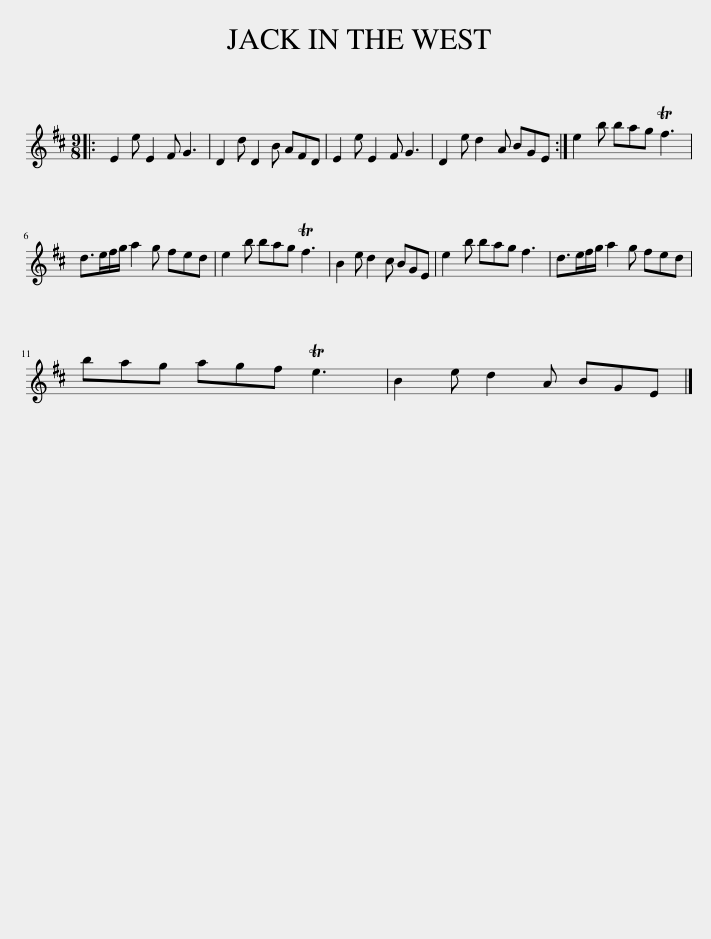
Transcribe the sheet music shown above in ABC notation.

X:1
L:1/8
M:9/8
I:linebreak $
K:D
V:1 treble
V:1
|: E2 e E2 F G3 | D2 d D2 B AFD | E2 e E2 F G3 | D2 e d2 A BGE :| e2 b bag Tf3 |$ %5
 d>ef/g/ a2 g fed | e2 b bag Tf3 | B2 e d2 c BGE | e2 b bag f3 | d>ef/g/ a2 g fed |$ %10
 bag agf Te3 | B2 e d2 A BGE |] %12
